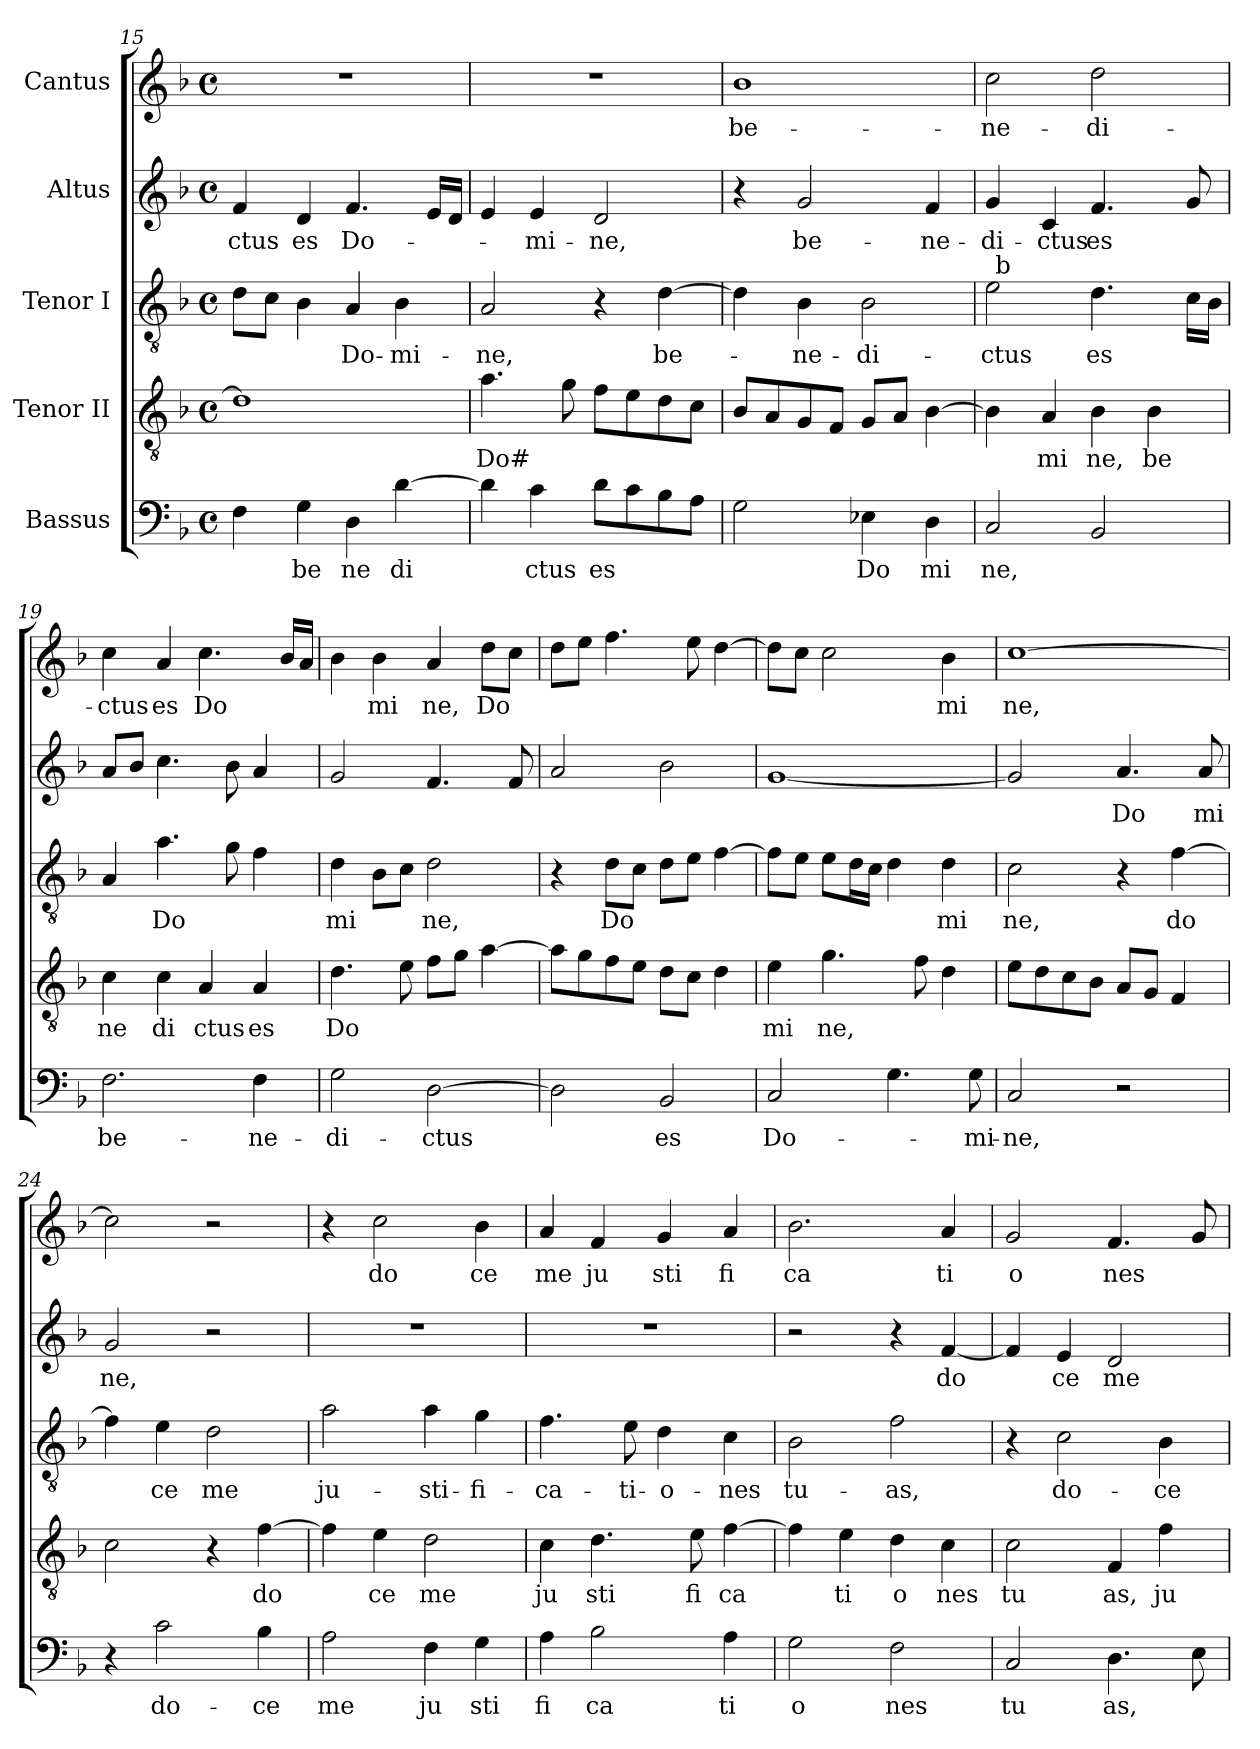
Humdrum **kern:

**kern	**text	**kern	**text	**kern	**text	**kern	**text	**kern	**text
*part5	*part5	*part4	*part4	*part3	*part3	*part2	*part2	*part1	*part1
*staff5	*staff5	*staff4	*staff4	*staff3	*staff3	*staff2	*staff2	*staff1	*staff1
*I"Bassus	*	*I"Tenor II	*	*I"Tenor I	*	*I"Altus	*	*I"Cantus	*
*clefF4	*	*clefGv2	*	*clefGv2	*	*clefG2	*	*clefG2	*
*k[b-]	*	*k[b-]	*	*k[b-]	*	*k[b-]	*	*k[b-]	*
*F:	*	*F:	*	*F:	*	*F:	*	*F:	*
*M4/4	*	*M4/4	*	*M4/4	*	*M4/4	*	*M4/4	*
*met(c)	*	*met(c)	*	*met(c)	*	*met(c)	*	*met(c)	*
=15	=15	=15	=15	=15	=15	=15	=15	=15	=15
!	!	!	!	!	!	!	!LO:LY:b:cj	!	!
4F\	.	1d]	.	8d\L	.	4f/	-ctus	1r	.
.	.	.	.	8c\J	.	.	.	.	.
!	!LO:LY:b:cj	!	!	!	!	!	!LO:LY:b:cj	!	!
4G\	be	.	.	4B-\	.	4d/	es	.	.
!	!LO:LY:b:cj	!	!	!	!LO:LY:b:cj	!	!LO:LY:b	!	!
4D\	ne	.	.	4A/	Do-	4.f/	Do-	.	.
!	!LO:LY:b:cj	!	!	!	!LO:LY:b:cj	!	!	!	!
[>4d\	di	.	.	4B-\	-mi-	.	.	.	.
.	.	.	.	.	.	16e/L	.	.	.
.	.	.	.	.	.	16d/J	.	.	.
=16	=16	=16	=16	=16	=16	=16	=16	=16	=16
!	!	!	!LO:LY:b	!	!LO:LY:b:cj	!	!	!	!
4d\]	.	4.a\	Do#	2A/	-ne,	4e/	.	1r	.
!	!LO:LY:b:cj	!	!	!	!	!	!LO:LY:b:cj	!	!
4c\	ctus	.	.	.	.	4e/	-mi-	.	.
.	.	8g\	.	.	.	.	.	.	.
!	!LO:LY:b:cj	!	!	!	!	!	!LO:LY:b:cj	!	!
8d\L	es	8f\L	.	4r	.	2d/	-ne,	.	.
8c\	.	8e\	.	.	.	.	.	.	.
!	!	!	!	!	!LO:LY:b:cj	!	!	!	!
8B-\	.	8d\	.	[>4d\	be-	.	.	.	.
8A\J	.	8c\J	.	.	.	.	.	.	.
=17	=17	=17	=17	=17	=17	=17	=17	=17	=17
!	!	!	!	!	!	!	!	!	!LO:LY:b:cj
2G\	.	8B-/L	.	4d\]	.	4r	.	1b-	be-
.	.	8A/	.	.	.	.	.	.	.
!	!	!	!	!	!LO:LY:b:cj	!	!LO:LY:b:cj	!	!
.	.	8G/	.	4B-\	-ne-	2g/	be-	.	.
.	.	8F/J	.	.	.	.	.	.	.
!	!LO:LY:b:cj	!	!	!	!LO:LY:b:cj	!	!	!	!
4E-X\	Do	8G/L	.	2B-\	-di-	.	.	.	.
.	.	8A/J	.	.	.	.	.	.	.
!	!LO:LY:b:cj	!	!	!	!	!	!LO:LY:b:cj	!	!
4D\	mi	[>4B-\	.	.	.	4f/	-ne-	.	.
=18	=18	=18	=18	=18	=18	=18	=18	=18	=18
!	!LO:LY:b	!	!	!	!LO:LY:b:cj	!	!LO:LY:b:cj	!	!LO:LY:b:cj
*	*	*	*	*^	*	*	*	*	*
2C/	ne,	4B-\]	.	2e\	64ryy	-ctus	4g/	-di-	2cc\	-ne-
!	!	!	!	!	!LO:TX:a:t=b	!	!	!	!	!
.	.	.	.	.	2ryy	.	.	.	.	.
!	!	!	!LO:LY:b:cj	!	!	!	!	!LO:LY:b:cj	!	!
.	.	4A/	mi	.	.	.	4c/	-ctus	.	.
!	!	!	!LO:LY:b:cj	!	!	!LO:LY:b:cj	!	!LO:LY:b:cj	!	!LO:LY:b:cj
2BB-/	.	4B-\	ne,	4.d\	.	es	4.f/	es	2dd\	-di-
.	.	.	.	.	4ryy	.	.	.	.	.
!	!	!	!LO:LY:b:cj	!	!	!	!	!	!	!
.	.	4B-\	be	.	.	.	.	.	.	.
.	.	.	.	.	8...ryy	.	.	.	.	.
.	.	.	.	16c\L	.	.	8g/	.	.	.
.	.	.	.	16B-\J	.	.	.	.	.	.
!!LO:PB:g=z
=19	=19	=19	=19	=19	=19	=19	=19	=19	=19	=19
!	!LO:LY:b:cj	!	!LO:LY:b:cj	!	!	!	!	!	!	!LO:LY:b:cj
*	*	*	*	*v	*v	*	*	*	*	*
2.F\	be-	4c\	ne	4A/	.	8a/L	.	4cc\	-ctus
.	.	.	.	.	.	8b-/J	.	.	.
!	!	!	!LO:LY:b:cj	!	!LO:LY:b	!	!	!	!LO:LY:b:cj
.	.	4c\	di	4.a\	Do	4.cc\	.	4a/	es
!	!	!	!LO:LY:b:cj	!	!	!	!	!	!LO:LY:b
.	.	4A/	ctus	.	.	.	.	4.cc\	Do
.	.	.	.	8g\	.	8b-\	.	.	.
!	!LO:LY:b:cj	!	!LO:LY:b:cj	!	!	!	!	!	!
4F\	-ne-	4A/	es	4f\	.	4a/	.	.	.
.	.	.	.	.	.	.	.	16b-/L	.
.	.	.	.	.	.	.	.	16a/J	.
=20	=20	=20	=20	=20	=20	=20	=20	=20	=20
!	!LO:LY:b:cj	!	!LO:LY:b	!	!LO:LY:b	!	!	!	!
2G\	-di-	4.d\	Do	4d\	mi	2g/	.	4b-\	.
!	!	!	!	!	!	!	!	!	!LO:LY:b:cj
.	.	.	.	8B-\L	.	.	.	4b-\	mi
.	.	8e\	.	8c\J	.	.	.	.	.
!	!LO:LY:b	!	!	!	!LO:LY:b:cj	!	!	!	!LO:LY:b:cj
[>2D\	-ctus	8f\L	.	2d\	ne,	4.f/	.	4a/	ne,
.	.	8g\J	.	.	.	.	.	.	.
!	!	!	!	!	!	!	!	!	!LO:LY:b
.	.	[>4a\	.	.	.	.	.	8dd\L	Do
.	.	.	.	.	.	8f/	.	8cc\J	.
=21	=21	=21	=21	=21	=21	=21	=21	=21	=21
2D\]	.	8a\L]	.	4r	.	2a/	.	8dd\L	.
.	.	8g\	.	.	.	.	.	8ee\J	.
!	!	!	!	!	!LO:LY:b	!	!	!	!
.	.	8f\	.	8d\L	Do	.	.	4.ff\	.
.	.	8e\J	.	8c\J	.	.	.	.	.
!	!LO:LY:b:cj	!	!	!	!	!	!	!	!
2BB-/	es	8d\L	.	8d\L	.	2b-\	.	.	.
.	.	8c\J	.	8e\J	.	.	.	8ee\	.
.	.	4d\	.	[>4f\	.	.	.	[>4dd\	.
=22	=22	=22	=22	=22	=22	=22	=22	=22	=22
!	!LO:LY:b	!	!LO:LY:b:cj	!	!	!	!	!	!
2C/	Do-	4e\	mi	8f\L]	.	[<1g	.	8dd\L]	.
.	.	.	.	8e\J	.	.	.	8cc\J	.
!	!	!	!LO:LY:b	!	!	!	!	!	!
.	.	4.g\	ne,	8e\L	.	.	.	2cc\	.
.	.	.	.	16d\	.	.	.	.	.
.	.	.	.	16c\J	.	.	.	.	.
4.G\	.	.	.	4d\	.	.	.	.	.
.	.	8f\	.	.	.	.	.	.	.
!	!	!	!	!	!LO:LY:b:cj	!	!	!	!LO:LY:b:cj
.	.	4d\	.	4d\	mi	.	.	4b-\	mi
!	!LO:LY:b:cj	!	!	!	!	!	!	!	!
8G\	-mi-	.	.	.	.	.	.	.	.
=23	=23	=23	=23	=23	=23	=23	=23	=23	=23
!	!LO:LY:b:cj	!	!	!	!LO:LY:b:cj	!	!	!	!LO:LY:b:cj
2C/	-ne,	8e\L	.	2c\	ne,	2g/]	.	[>1cc	ne,
.	.	8d\	.	.	.	.	.	.	.
.	.	8c\	.	.	.	.	.	.	.
.	.	8B-\J	.	.	.	.	.	.	.
!	!	!	!	!	!	!	!LO:LY:b:cj	!	!
2r	.	8A/L	.	4r	.	4.a/	Do	.	.
.	.	8G/J	.	.	.	.	.	.	.
!	!	!	!	!	!LO:LY:b:cj	!	!	!	!
.	.	4F/	.	[>4f\	do	.	.	.	.
!	!	!	!	!	!	!	!LO:LY:b:cj	!	!
.	.	.	.	.	.	8a/	mi	.	.
=24	=24	=24	=24	=24	=24	=24	=24	=24	=24
!	!	!	!	!	!	!	!LO:LY:b:cj	!	!
4r	.	2c\	.	4f\]	.	2g/	ne,	2cc\]	.
!	!LO:LY:b:cj	!	!	!	!LO:LY:b:cj	!	!	!	!
2c\	do-	.	.	4e\	ce	.	.	.	.
!	!	!	!	!	!LO:LY:b:cj	!	!	!	!
.	.	4r	.	2d\	me	2r	.	2r	.
!	!LO:LY:b:cj	!	!LO:LY:b:cj	!	!	!	!	!	!
4B-\	-ce	[>4f\	do	.	.	.	.	.	.
!!LO:LB:g=z
=25	=25	=25	=25	=25	=25	=25	=25	=25	=25
!	!LO:LY:b:cj	!	!	!	!LO:LY:b:cj	!	!	!	!
2A\	me	4f\]	.	2a\	ju-	1r	.	4r	.
!	!	!	!LO:LY:b:cj	!	!	!	!	!	!LO:LY:b:cj
.	.	4e\	ce	.	.	.	.	2cc\	do
!	!LO:LY:b:cj	!	!LO:LY:b:cj	!	!LO:LY:b:cj	!	!	!	!
4F\	ju	2d\	me	4a\	-sti-	.	.	.	.
!	!LO:LY:b:cj	!	!	!	!LO:LY:b:cj	!	!	!	!LO:LY:b:cj
4G\	sti	.	.	4g\	-fi-	.	.	4b-\	ce
=26	=26	=26	=26	=26	=26	=26	=26	=26	=26
!	!LO:LY:b:cj	!	!LO:LY:b:cj	!	!LO:LY:b:cj	!	!	!	!LO:LY:b:cj
4A\	fi	4c\	ju	4.f\	-ca-	1r	.	4a/	me
!	!LO:LY:b:cj	!	!LO:LY:b:cj	!	!	!	!	!	!LO:LY:b:cj
2B-\	ca	4.d\	sti	.	.	.	.	4f/	ju
!	!	!	!	!	!LO:LY:b:cj	!	!	!	!
.	.	.	.	8e\	-ti-	.	.	.	.
!	!	!	!	!	!LO:LY:b:cj	!	!	!	!LO:LY:b:cj
.	.	.	.	4d\	-o-	.	.	4g/	sti
!	!	!	!LO:LY:b:cj	!	!	!	!	!	!
.	.	8e\	fi	.	.	.	.	.	.
!	!LO:LY:b:cj	!	!LO:LY:b:cj	!	!LO:LY:b:cj	!	!	!	!LO:LY:b:cj
4A\	ti	[>4f\	ca	4c\	-nes	.	.	4a/	fi
=27	=27	=27	=27	=27	=27	=27	=27	=27	=27
!	!LO:LY:b:cj	!	!	!	!LO:LY:b:cj	!	!	!	!LO:LY:b:cj
2G\	o	4f\]	.	2B-\	tu-	2r	.	2.b-\	ca
!	!	!	!LO:LY:b:cj	!	!	!	!	!	!
.	.	4e\	ti	.	.	.	.	.	.
!	!LO:LY:b:cj	!	!LO:LY:b:cj	!	!LO:LY:b:cj	!	!	!	!
2F\	nes	4d\	o	2f\	-as,	4r	.	.	.
!	!	!	!LO:LY:b:cj	!	!	!	!LO:LY:b:cj	!	!LO:LY:b:cj
.	.	4c\	nes	.	.	[<4f/	do	4a/	ti
=28	=28	=28	=28	=28	=28	=28	=28	=28	=28
!	!LO:LY:b:cj	!	!LO:LY:b:cj	!	!	!	!	!	!LO:LY:b:cj
2C/	tu	2c\	tu	4r	.	4f/]	.	2g/	o
!	!	!	!	!	!LO:LY:b:cj	!	!LO:LY:b:cj	!	!
.	.	.	.	2c\	do-	4e/	ce	.	.
!	!LO:LY:b	!	!LO:LY:b:cj	!	!	!	!LO:LY:b:cj	!	!LO:LY:b
4.D\	as,	4F/	as,	.	.	2d/	me	4.f/	nes
!	!	!	!LO:LY:b:cj	!	!LO:LY:b:cj	!	!	!	!
.	.	4f\	ju	4B-\	-ce	.	.	.	.
8E\	.	.	.	.	.	.	.	8g/	.
=	=	=	=	=	=	=	=	=	=
*-	*-	*-	*-	*-	*-	*-	*-	*-	*-
